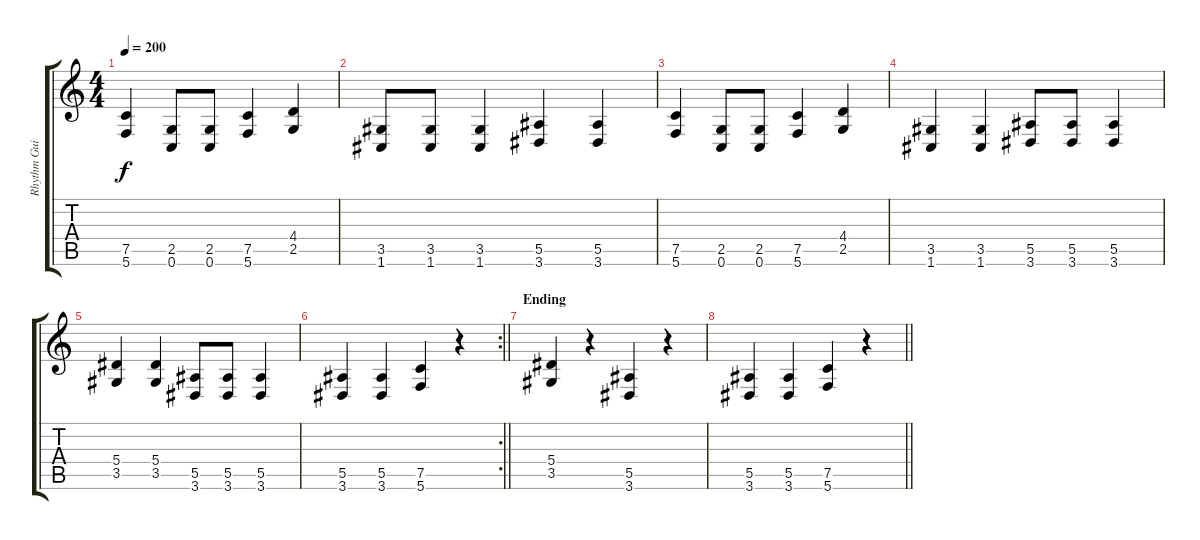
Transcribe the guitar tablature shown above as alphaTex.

\track ("Rhythm Guitar" "Rhythm Gui") {instrument distortionguitar}
\staff {score tabs}
\tuning (C4 G3 Eb3 Bb2 F2 C2) {hide}
\ts (4 4)
\tempo 200
\clef g2
\ks c
(7.5 5.6).4{dy f} (2.5 0.6).8 (2.5 0.6).8 (7.5 5.6).4 (4.4 2.5).4 |
(3.5 1.6).8 (3.5 1.6).8 (3.5 1.6).4 (5.5 3.6).4 (5.5 3.6).4 |
(7.5 5.6).4 (2.5 0.6).8 (2.5 0.6).8 (7.5 5.6).4 (4.4 2.5).4 |
(3.5 1.6).4 (3.5 1.6).4 (5.5 3.6).8 (5.5 3.6).8 (5.5 3.6).4 |
(5.4 3.5).4 (5.4 3.5).4 (5.5 3.6).8 (5.5 3.6).8 (5.5 3.6).4 |
\rc 2
\barLineRight lightlight
(5.5 3.6).4 (5.5 3.6).4 (7.5 5.6).4 r.4 |
\section ("" "Ending")
(5.4 3.5).4 r.4 (5.5 3.6).4 r.4 |
\barLineRight lightlight
(5.5 3.6).4 (5.5 3.6).4 (7.5 5.6).4 r.4
